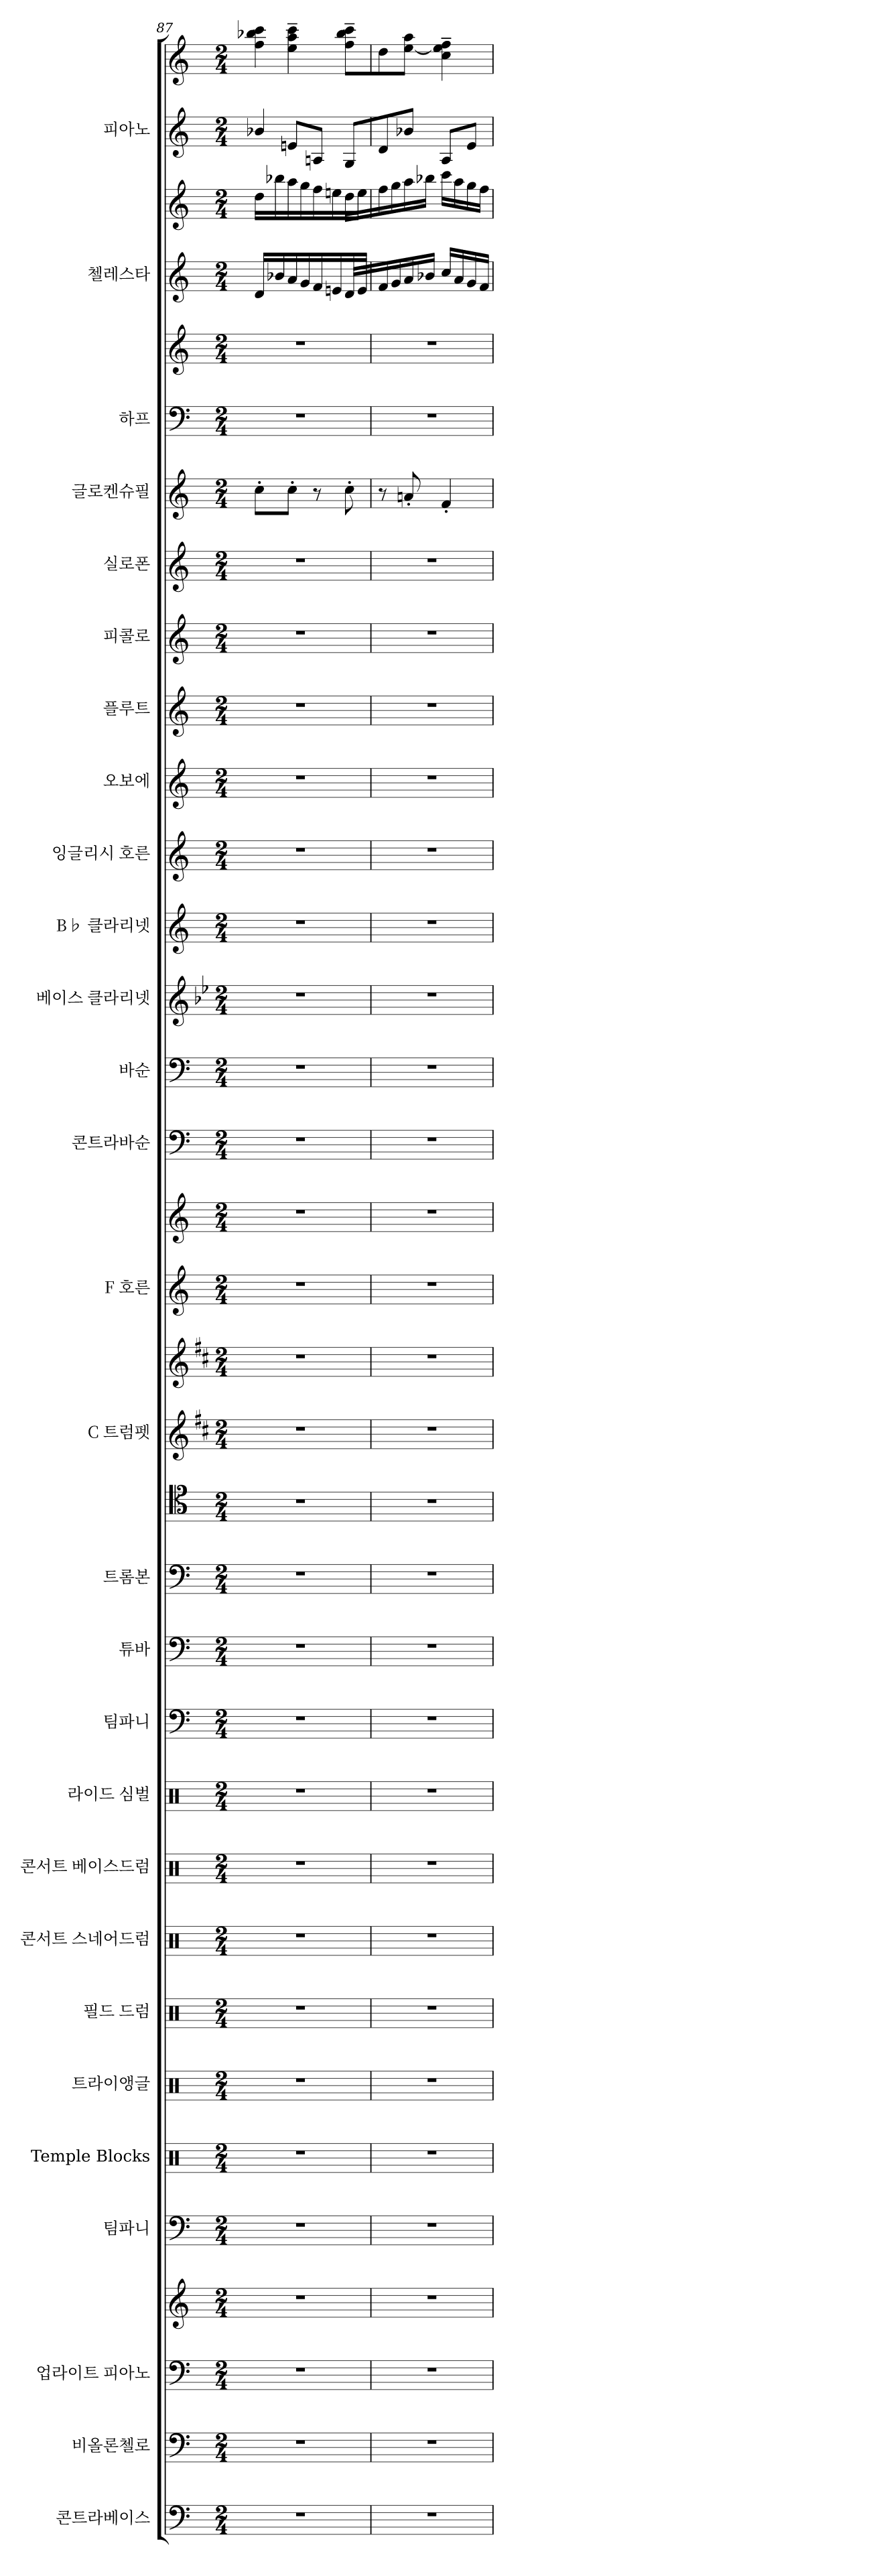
**kern	**kern	**kern	**kern	**kern	**kern	**kern	**kern	**kern	**kern	**kern	**kern	**kern	**kern	**kern	**kern	**kern	**kern	**kern	**kern	**kern	**kern	**kern	**kern	**kern	**kern	**kern	**kern	**kern	**kern	**kern	**kern	**kern	**kern	**kern
*part28	*part27	*part26	*part26	*part25	*part24	*part23	*part22	*part21	*part20	*part19	*part18	*part17	*part16	*part16	*part15	*part15	*part14	*part14	*part13	*part12	*part11	*part10	*part9	*part8	*part7	*part6	*part5	*part4	*part3	*part3	*part2	*part2	*part1	*part1
*staff35	*staff34	*staff33	*staff32	*staff31	*staff30	*staff29	*staff28	*staff27	*staff26	*staff25	*staff24	*staff23	*staff22	*staff21	*staff20	*staff19	*staff18	*staff17	*staff16	*staff15	*staff14	*staff13	*staff12	*staff11	*staff10	*staff9	*staff8	*staff7	*staff6	*staff5	*staff4	*staff3	*staff2	*staff1
*I"콘트라베이스	*I"비올론첼로	*I"업라이트 피아노	*	*I"팀파니	*I"Temple Blocks	*I"트라이앵글	*I"필드 드럼	*I"콘서트 스네어드럼	*I"콘서트 베이스드럼	*I"라이드 심벌	*I"팀파니	*I"튜바	*I"트롬본	*	*I"C 트럼펫	*	*I"F 호른	*	*I"콘트라바순	*I"바순	*I"베이스 클라리넷	*I"B♭ 클라리넷	*I"잉글리시 호른	*I"오보에	*I"플루트	*I"피콜로	*I"실로폰	*I"글로켄슈필	*I"하프	*	*I"첼레스타	*	*I"피아노	*
*	*	*	*	*	*I'Tmp. Bl.	*	*	*	*	*	*	*	*	*	*	*	*	*	*	*	*	*	*	*	*	*	*	*	*	*	*	*	*	*
*clefF4	*clefF4	*clefF4	*clefG2	*clefF4	*clefX	*clefX	*clefX	*clefX	*clefX	*clefX	*clefF4	*clefF4	*clefF4	*clefC4	*clefG2	*clefG2	*clefG2	*clefG2	*clefF4	*clefF4	*clefG2	*clefG2	*clefG2	*clefG2	*clefG2	*clefG2	*clefG2	*clefG2	*clefF4	*clefG2	*clefG2	*clefG2	*clefG2	*clefG2
*ITrd7c12	*	*	*	*	*	*	*	*	*	*	*	*	*	*	*ITrd1c2	*ITrd1c2	*ITrd4c7	*ITrd4c7	*ITrd7c12	*	*ITrd8c14	*ITrd1c2	*ITrd4c7	*	*	*ITrd-7c-12	*ITrd-7c-12	*ITrd-14c-24	*	*	*ITrd-7c-12	*ITrd-7c-12	*	*
*k[]	*k[]	*k[]	*k[]	*k[]	*k[]	*k[]	*k[]	*k[]	*k[]	*k[]	*k[]	*k[]	*k[]	*k[]	*k[]	*k[]	*k[b-]	*k[b-]	*k[]	*k[]	*k[b-e-]	*k[b-e-]	*k[b-]	*k[]	*k[]	*k[]	*k[]	*k[]	*k[]	*k[]	*k[]	*k[]	*k[]	*k[]
*M2/4	*M2/4	*M2/4	*M2/4	*M2/4	*M2/4	*M2/4	*M2/4	*M2/4	*M2/4	*M2/4	*M2/4	*M2/4	*M2/4	*M2/4	*M2/4	*M2/4	*M2/4	*M2/4	*M2/4	*M2/4	*M2/4	*M2/4	*M2/4	*M2/4	*M2/4	*M2/4	*M2/4	*M2/4	*M2/4	*M2/4	*M2/4	*M2/4	*M2/4	*M2/4
=87	=87	=87	=87	=87	=87	=87	=87	=87	=87	=87	=87	=87	=87	=87	=87	=87	=87	=87	=87	=87	=87	=87	=87	=87	=87	=87	=87	=87	=87	=87	=87	=87	=87	=87
2r	2r	2r	2r	2r	2r	2r	2r	2r	2r	2r	2r	2r	2r	2r	2r	2r	2r	2r	2r	2r	2r	2r	2r	2r	2r	2r	2r	8cccc'\L	2r	2r	16dd/	16ddd\	8b-X/J	8ff\ 8bb-X\ 8ccc\J
.	.	.	.	.	.	.	.	.	.	.	.	.	.	.	.	.	.	.	.	.	.	.	.	.	.	.	.	.	.	.	16bb-X/JJ	16bbb-X\JJ	.	.
.	.	.	.	.	.	.	.	.	.	.	.	.	.	.	.	.	.	.	.	.	.	.	.	.	.	.	.	8cccc'\J	.	.	16aa/LL	16aaa\LL	8en/L	4ee\~ 4aa\~ 4ccc\~
.	.	.	.	.	.	.	.	.	.	.	.	.	.	.	.	.	.	.	.	.	.	.	.	.	.	.	.	.	.	.	16gg/	16ggg\	.	.
.	.	.	.	.	.	.	.	.	.	.	.	.	.	.	.	.	.	.	.	.	.	.	.	.	.	.	.	8r	.	.	16ff/	16fff\	8An/J	.
.	.	.	.	.	.	.	.	.	.	.	.	.	.	.	.	.	.	.	.	.	.	.	.	.	.	.	.	.	.	.	16een/JJ	16eeen\JJ	.	.
.	.	.	.	.	.	.	.	.	.	.	.	.	.	.	.	.	.	.	.	.	.	.	.	.	.	.	.	8cccc'\	.	.	16dd/LL	16ddd\LL	8G/L	8ff\~ 8bb-\~ 8ccc\~L
.	.	.	.	.	.	.	.	.	.	.	.	.	.	.	.	.	.	.	.	.	.	.	.	.	.	.	.	.	.	.	16ee/	16eee\	.	.
=88	=88	=88	=88	=88	=88	=88	=88	=88	=88	=88	=88	=88	=88	=88	=88	=88	=88	=88	=88	=88	=88	=88	=88	=88	=88	=88	=88	=88	=88	=88	=88	=88	=88	=88
2r	2r	2r	2r	2r	2r	2r	2r	2r	2r	2r	2r	2r	2r	2r	2r	2r	2r	2r	2r	2r	2r	2r	2r	2r	2r	2r	2r	8r	2r	2r	16ff/	16fff\	8d/	8dd\
.	.	.	.	.	.	.	.	.	.	.	.	.	.	.	.	.	.	.	.	.	.	.	.	.	.	.	.	.	.	.	16gg/	16ggg\	.	.
.	.	.	.	.	.	.	.	.	.	.	.	.	.	.	.	.	.	.	.	.	.	.	.	.	.	.	.	8aaan'/	.	.	16aa/	16aaa\	8b-X/J	[8ee\ 8aa\J
.	.	.	.	.	.	.	.	.	.	.	.	.	.	.	.	.	.	.	.	.	.	.	.	.	.	.	.	.	.	.	16bb-X/JJ	16bbb-X\JJ	.	.
.	.	.	.	.	.	.	.	.	.	.	.	.	.	.	.	.	.	.	.	.	.	.	.	.	.	.	.	4fff'/	.	.	16ccc/LL	16cccc\LL	8A/L	4cc\~ 4ee\]~ 4ff\~
.	.	.	.	.	.	.	.	.	.	.	.	.	.	.	.	.	.	.	.	.	.	.	.	.	.	.	.	.	.	.	16aa/	16aaa\	.	.
.	.	.	.	.	.	.	.	.	.	.	.	.	.	.	.	.	.	.	.	.	.	.	.	.	.	.	.	.	.	.	16gg/	16ggg\	8e/J	.
.	.	.	.	.	.	.	.	.	.	.	.	.	.	.	.	.	.	.	.	.	.	.	.	.	.	.	.	.	.	.	16ff/JJ	16fff\JJ	.	.
=	=	=	=	=	=	=	=	=	=	=	=	=	=	=	=	=	=	=	=	=	=	=	=	=	=	=	=	=	=	=	=	=	=	=
*-	*-	*-	*-	*-	*-	*-	*-	*-	*-	*-	*-	*-	*-	*-	*-	*-	*-	*-	*-	*-	*-	*-	*-	*-	*-	*-	*-	*-	*-	*-	*-	*-	*-	*-
